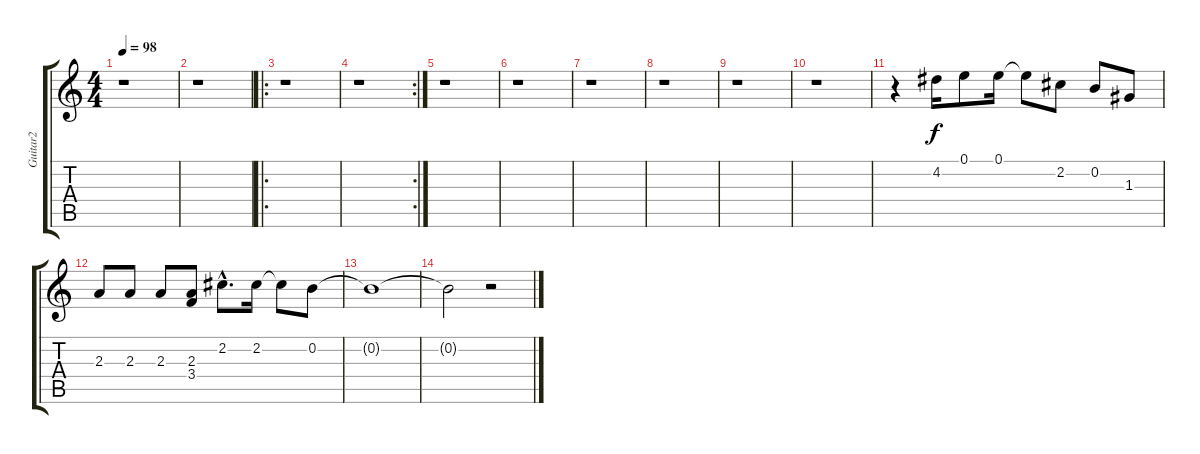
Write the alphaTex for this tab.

\track ("Guitar2" "Guitar2") {instrument acousticguitarnylon}
\staff {score tabs}
\tuning (E4 B3 G3 D3 A2 E2) {hide}
\ts (4 4)
\tempo 98
\clef g2
\ks c
r.1{dy f instrument acousticguitarnylon} |
r.1 |
\ro
r.1 |
\rc 2
r.1 |
r.1 |
r.1 |
r.1 |
r.1 |
r.1 |
r.1 |
r.4 4.2.16 0.1.8 0.1.16 0.1{t}.8 2.2.8 0.2.8 1.3.8 |
2.3.8 2.3.8 2.3.8 (2.3 3.4).8 2.2{hac}.8{d} 2.2.16 2.2{t}.8 0.2.8 |
0.2{t}.1 |
0.2{t}.2 r.2
